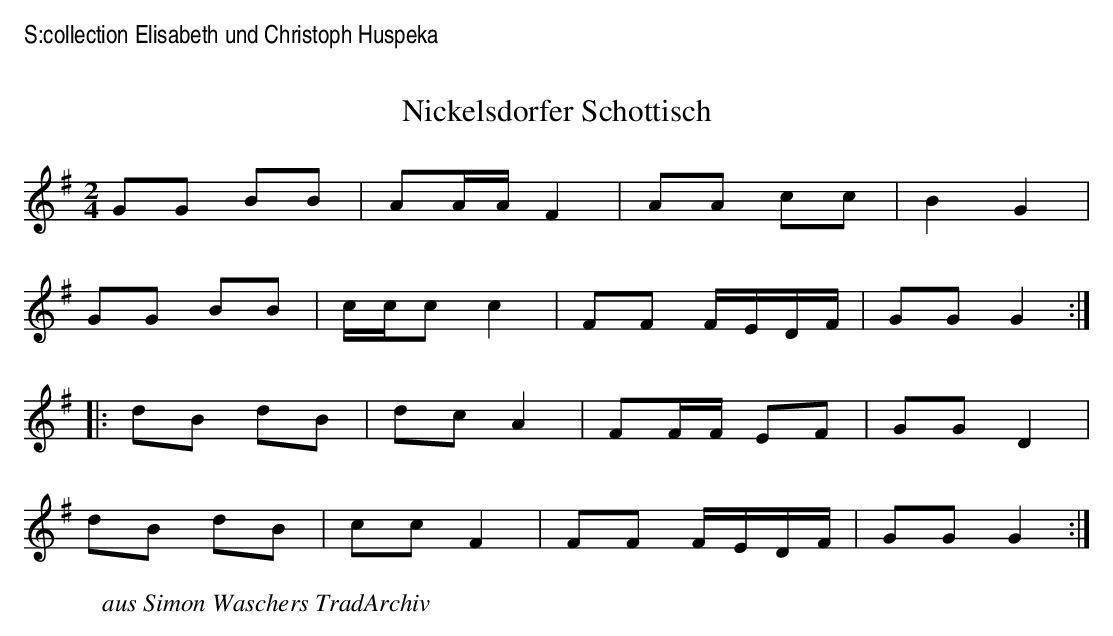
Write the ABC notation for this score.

X:1
T:Nickelsdorfer Schottisch
%%textfont Helvetica-Narrow 10pt
%%begintext align
S:collection Elisabeth und Christoph Huspeka
%%endtext
M:2/4
L:1/16
K:G
G2G2 B2B2 | A2AAF4 | A2A2 c2c2 | B4 G4 |
G2G2 B2B2 | ccc2c4 |F2F2 FEDF | G2G2G4 :|
|:\
d2B2 d2B2 | d2c2A4 | F2FF E2F2 | G2G2D4 |
d2B2 d2B2 | c2c2F4 |F2F2 FEDF | G2G2G4 :|
W:aus Simon Waschers TradArchiv
